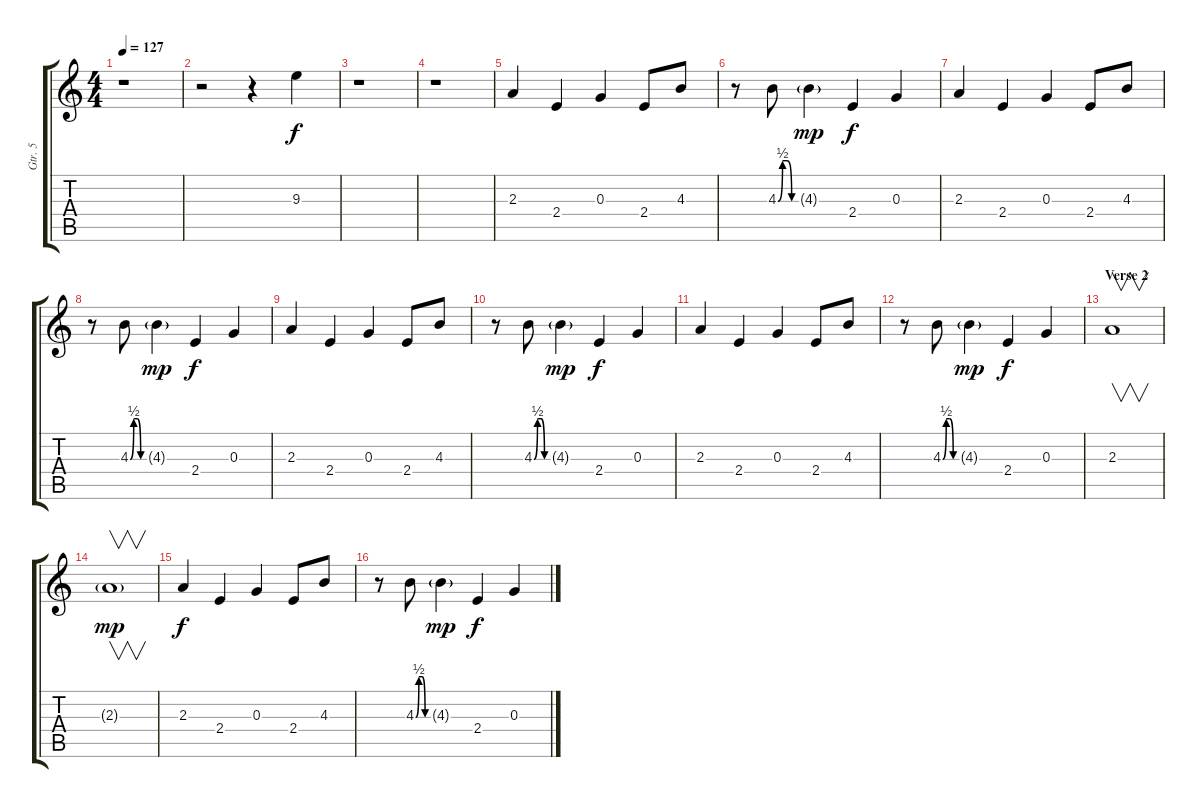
\track ("Gtr. 5" "Gtr. 5") {instrument distortionguitar}
\staff {score tabs}
\tuning (E4 B3 G3 D3 A2 E2) {hide}
\ts (4 4)
\tempo 127
\clef g2
\ks c
r.1{dy f} |
r.2 r.4 9.3.4 |
r.1 |
r.1 |
2.3.4 2.4.4 0.3.4 2.4.8 4.3.8 |
r.8 4.3{be (custom 0 0 15 2 30 2 45 0 60 0)}.8 4.3{g}.4{dy mp} 2.4.4{dy f} 0.3.4 |
2.3.4 2.4.4 0.3.4 2.4.8 4.3.8 |
r.8 4.3{be (custom 0 0 15 2 30 2 45 0 60 0)}.8 4.3{g}.4{dy mp} 2.4.4{dy f} 0.3.4 |
2.3.4 2.4.4 0.3.4 2.4.8 4.3.8 |
r.8 4.3{be (custom 0 0 15 2 30 2 45 0 60 0)}.8 4.3{g}.4{dy mp} 2.4.4{dy f} 0.3.4 |
2.3.4 2.4.4 0.3.4 2.4.8 4.3.8 |
r.8 4.3{be (custom 0 0 15 2 30 2 45 0 60 0)}.8 4.3{g}.4{dy mp} 2.4.4{dy f} 0.3.4 |
\section ("" "Verse 2")
2.3.1{v} |
2.3{g}.1{v dy mp} |
2.3.4{dy f} 2.4.4 0.3.4 2.4.8 4.3.8 |
r.8 4.3{be (custom 0 0 15 2 30 2 45 0 60 0)}.8 4.3{g}.4{dy mp} 2.4.4{dy f} 0.3.4
